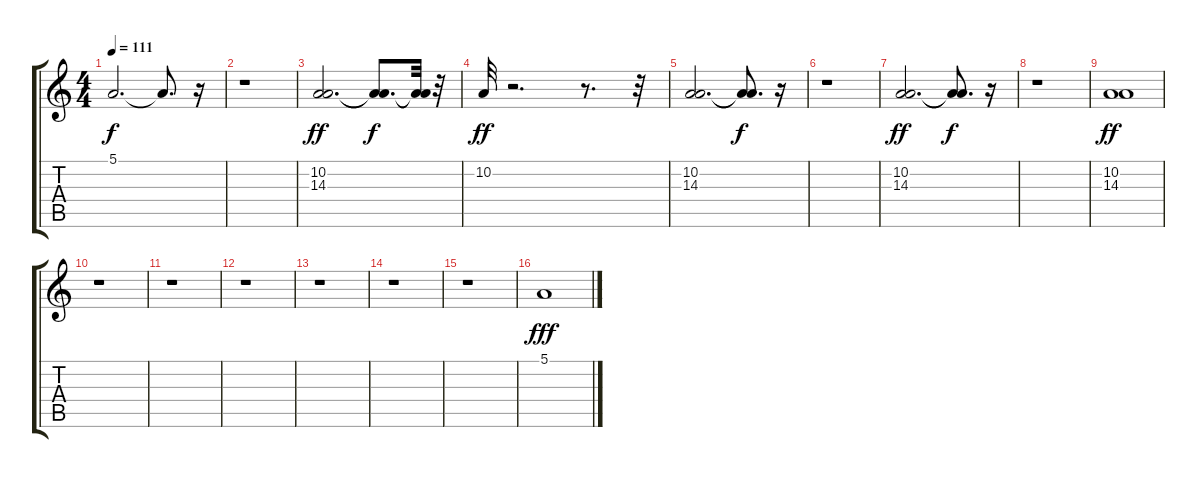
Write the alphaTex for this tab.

\track "" {instrument synthstrings1}
\staff {score tabs}
\tuning (E4 B3 G3 D3 A2 E2) {hide}
\ts (4 4)
\tempo 111
\clef g2
\ks c
5.1.2{d dy f} 5.1{t}.8{d} r.16 |
r.1 |
(10.2 14.3).2{d dy ff} (10.2{t} 14.3{t}).8{d dy f} (10.2{t} 14.3{t}).32 r.32 |
10.2.32{dy ff} r.2{d} r.8{d} r.32 |
(10.2 14.3).2{d} (10.2{t} 14.3{t}).8{d dy f} r.16 |
r.1 |
(10.2 14.3).2{d dy ff} (10.2{t} 14.3{t}).8{d dy f} r.16 |
r.1 |
(10.2 14.3).1{dy ff} |
r.1 |
r.1 |
r.1 |
r.1 |
r.1 |
r.1 |
5.1.1{dy fff}
